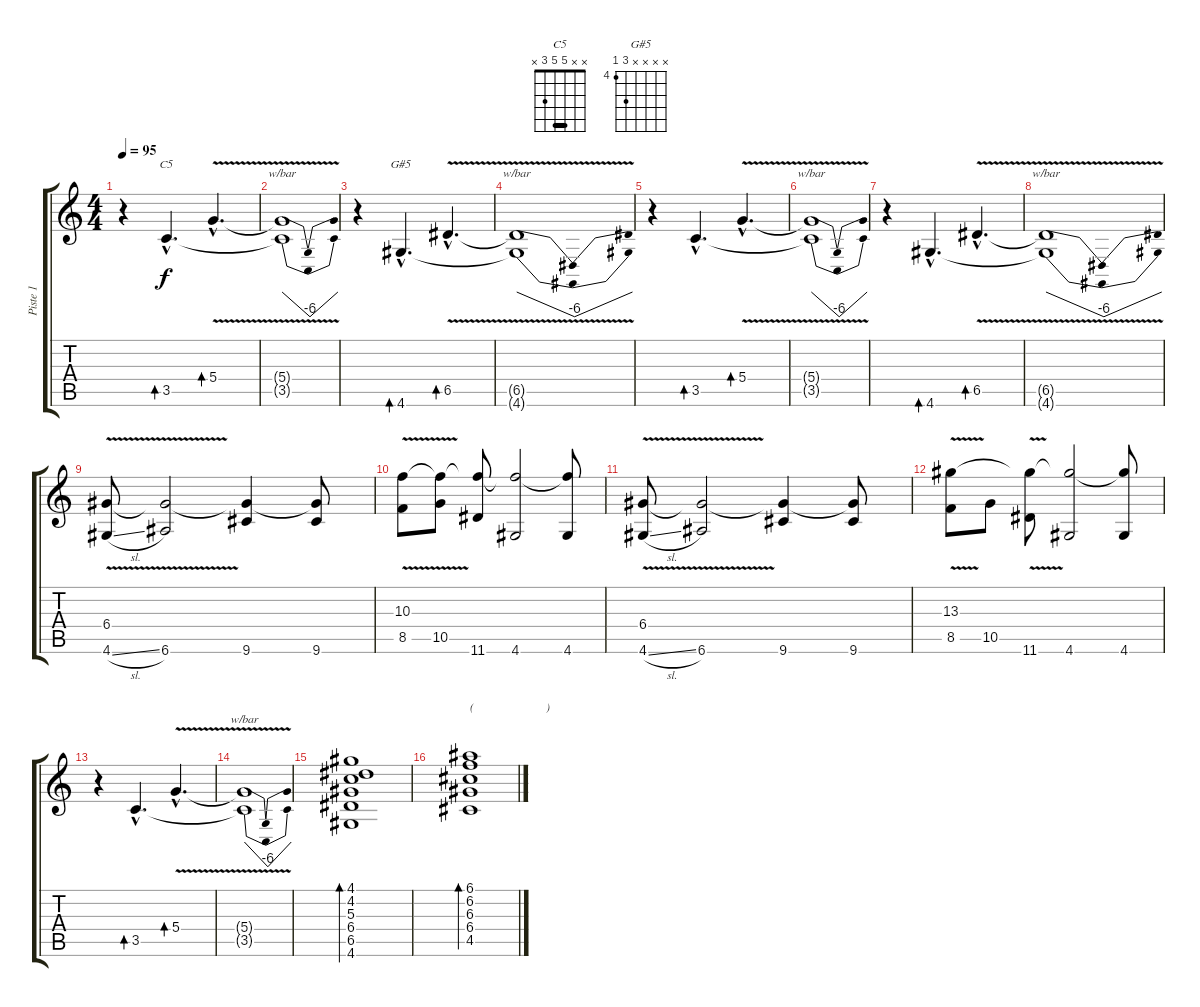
\track ("Piste 1" "Piste 1") {instrument electricguitarjazz}
\staff {score tabs}
\tuning (E4 B3 G3 D3 A2 E2) {hide}
\chord ("C5" x x 5 5 3 x) {barre 5}
\chord ("G#5" x x x x 6 4) {firstfret 4}
\ts (4 4)
\tempo 95
\clef g2
\ks c
r.4{dy f} 3.5{hac}.4{d bd 480 ch "C5"} 5.4{v hac}.4{d bd 480} |
(5.4{t} 3.5{t}).1{tbe (dip default 0 0 30 -24 60 0)} |
r.4 4.6{hac}.4{d bd 480 ch "G#5"} 6.5{v hac}.4{d bd 480} |
(6.5{t} 4.6{t}).1{tbe (dip default 0 0 30 -24 60 0)} |
r.4 3.5{hac}.4{d bd 480} 5.4{v hac}.4{d bd 480} |
(5.4{t} 3.5{t}).1{tbe (dip default 0 0 30 -24 60 0)} |
r.4 4.6{hac}.4{d bd 480} 6.5{v hac}.4{d bd 480} |
(6.5{t} 4.6{t}).1{tbe (dip default 0 0 30 -24 60 0)} |
(6.4{v} 4.6{sl}).8 (6.4{t} 6.6).2 (6.4{t} 9.6).4 (6.4{t} 9.6).8 |
(10.3{v} 8.5).8 (10.3{t} 10.5).8 (10.3{t} 11.6).8 (10.3{t} 4.6).2 (10.3{t} 4.6).8 |
(6.4{v} 4.6{sl}).8 (6.4{t} 6.6).2 (6.4{t} 9.6).4 (6.4{t} 9.6).8 |
(13.3{v} 8.5).8 10.5.8 (13.3{t} 11.6).8 (13.3{t} 4.6).2 (13.3{t} 4.6).8 |
r.4 3.5{hac}.4{d bd 480} 5.4{v hac}.4{d bd 480} |
(5.4{t} 3.5{t}).1{tbe (dip default 0 0 30 -24 60 0)} |
(4.1 4.2 5.3 6.4 6.5 4.6).1{bd 480} |
(6.1 6.2 6.3 6.4 4.5).1{bd 480 txt "(                        )"}
